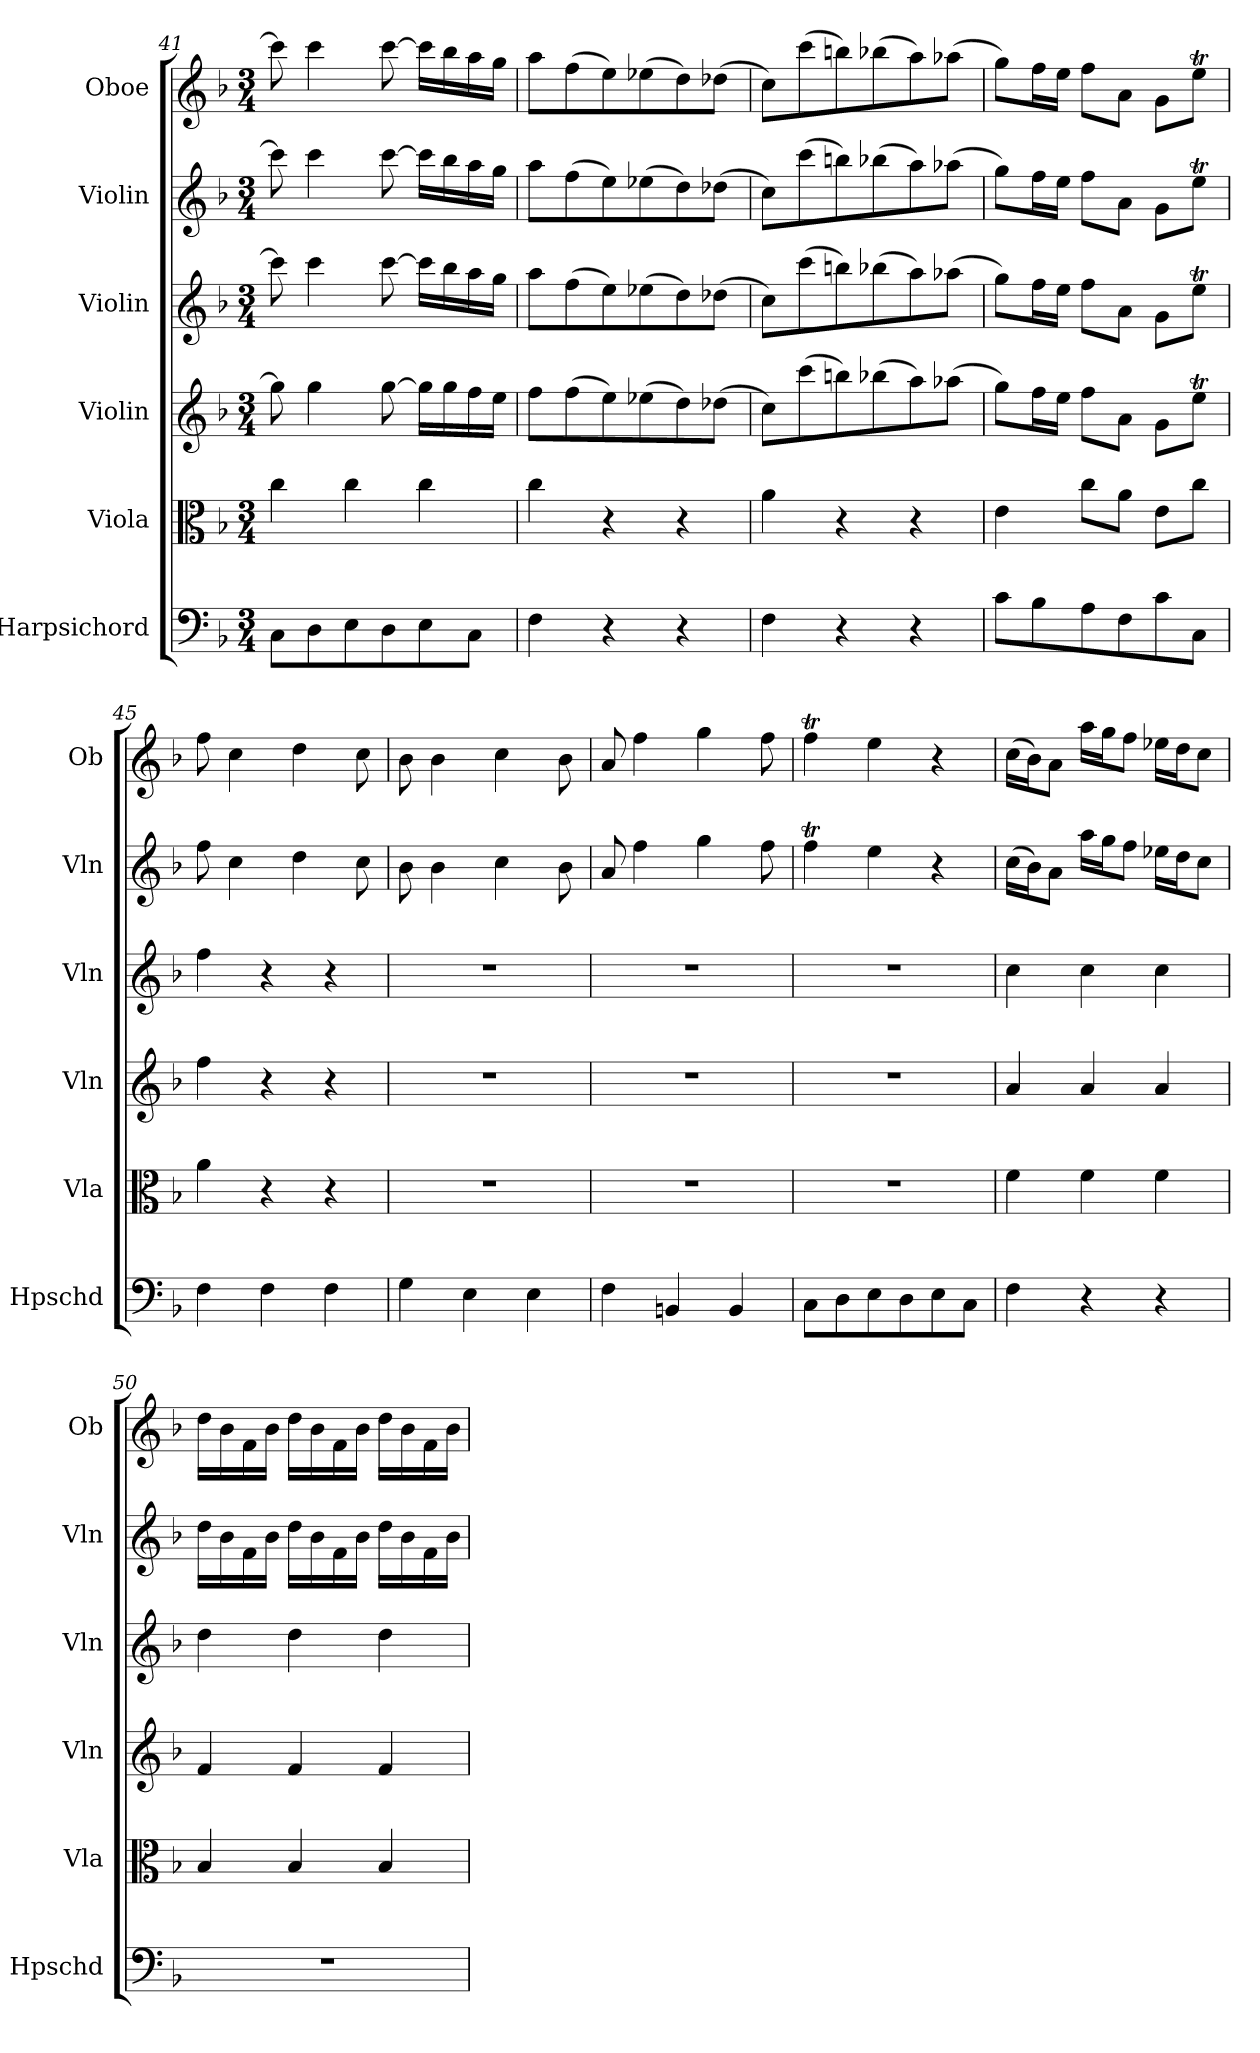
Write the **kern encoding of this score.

**kern	**kern	**kern	**kern	**kern	**kern
*part6	*part5	*part4	*part3	*part2	*part1
*staff6	*staff5	*staff4	*staff3	*staff2	*staff1
*I"Harpsichord	*I"Viola	*I"Violin	*I"Violin	*I"Violin	*I"Oboe
*I'Hpschd	*I'Vla	*I'Vln	*I'Vln	*I'Vln	*I'Ob
*clefF4	*clefC3	*clefG2	*clefG2	*clefG2	*clefG2
*k[b-]	*k[b-]	*k[b-]	*k[b-]	*k[b-]	*k[b-]
*d:	*d:	*d:	*d:	*d:	*d:
*M3/4	*M3/4	*M3/4	*M3/4	*M3/4	*M3/4
=41	=41	=41	=41	=41	=41
8C\L	4cc\	8gg\]	8ccc\]	8ccc\]	8ccc\]
8D\	.	4gg\	4ccc\	4ccc\	4ccc\
8E\	4cc\	.	.	.	.
8D\	.	[8gg\	[8ccc\	[8ccc\	[8ccc\
8E\	4cc\	16gg\LL]	16ccc\LL]	16ccc\LL]	16ccc\LL]
.	.	16gg\	16bb-\	16bb-\	16bb-\
8C\J	.	16ff\	16aa\	16aa\	16aa\
.	.	16ee\JJ	16gg\JJ	16gg\JJ	16gg\JJ
=42	=42	=42	=42	=42	=42
4F\	4cc\	8ff\L	8aa\L	8aa\L	8aa\L
.	.	(8ff\	(8ff\	(8ff\	(8ff\
4r	4r	8ee\)	8ee\)	8ee\)	8ee\)
.	.	(8ee-X\	(8ee-X\	(8ee-X\	(8ee-X\
4r	4r	8dd\)	8dd\)	8dd\)	8dd\)
.	.	(8dd-X\J	(8dd-X\J	(8dd-X\J	(8dd-X\J
=43	=43	=43	=43	=43	=43
4F\	4a\	8cc\L)	8cc\L)	8cc\L)	8cc\L)
.	.	(8ccc\	(8ccc\	(8ccc\	(8ccc\
4r	4r	8bbn\)	8bbn\)	8bbn\)	8bbn\)
.	.	(8bb-X\	(8bb-X\	(8bb-X\	(8bb-X\
4r	4r	8aa\)	8aa\)	8aa\)	8aa\)
.	.	(8aa-X\J	(8aa-X\J	(8aa-X\J	(8aa-X\J
=44	=44	=44	=44	=44	=44
8c\L	4e\	8gg\L)	8gg\L)	8gg\L)	8gg\L)
8B-\	.	16ff\L	16ff\L	16ff\L	16ff\L
.	.	16ee\JJ	16ee\JJ	16ee\JJ	16ee\JJ
8A\	8cc\L	8ff\L	8ff\L	8ff\L	8ff\L
8F\	8a\J	8a\J	8a\J	8a\J	8a\J
8c\	8e\L	8g\L	8g\L	8g\L	8g\L
8C\J	8cc\J	8eet\J	8eet\J	8eet\J	8eet\J
=45	=45	=45	=45	=45	=45
4F\	4a\	4ff\	4ff\	8ff\	8ff\
.	.	.	.	4cc\	4cc\
4F\	4r	4r	4r	.	.
.	.	.	.	4dd\	4dd\
4F\	4r	4r	4r	.	.
.	.	.	.	8cc\	8cc\
=46	=46	=46	=46	=46	=46
4G\	2.r	2.r	2.r	8b-\	8b-\
.	.	.	.	4b-\	4b-\
4E\	.	.	.	.	.
.	.	.	.	4cc\	4cc\
4E\	.	.	.	.	.
.	.	.	.	8b-\	8b-\
=47	=47	=47	=47	=47	=47
4F\	2.r	2.r	2.r	8a/	8a/
.	.	.	.	4ff\	4ff\
4BBn/	.	.	.	.	.
.	.	.	.	4gg\	4gg\
4BB/	.	.	.	.	.
.	.	.	.	8ff\	8ff\
=48	=48	=48	=48	=48	=48
8C\L	2.r	2.r	2.r	4ffT\	4ffT\
8D\	.	.	.	.	.
8E\	.	.	.	4ee\	4ee\
8D\	.	.	.	.	.
8E\	.	.	.	4r	4r
8C\J	.	.	.	.	.
=49	=49	=49	=49	=49	=49
4F\	4f\	4a/	4cc\	(16cc\LL	(16cc\LL
.	.	.	.	16b-\J)	16b-\J)
.	.	.	.	8a\J	8a\J
4r	4f\	4a/	4cc\	16aa\LL	16aa\LL
.	.	.	.	16gg\J	16gg\J
.	.	.	.	8ff\J	8ff\J
4r	4f\	4a/	4cc\	16ee-X\LL	16ee-X\LL
.	.	.	.	16dd\J	16dd\J
.	.	.	.	8cc\J	8cc\J
=50	=50	=50	=50	=50	=50
2.r	4B-/	4f/	4dd\	16dd\LL	16dd\LL
.	.	.	.	16b-\	16b-\
.	.	.	.	16f\	16f\
.	.	.	.	16b-\JJ	16b-\JJ
.	4B-/	4f/	4dd\	16dd\LL	16dd\LL
.	.	.	.	16b-\	16b-\
.	.	.	.	16f\	16f\
.	.	.	.	16b-\JJ	16b-\JJ
.	4B-/	4f/	4dd\	16dd\LL	16dd\LL
.	.	.	.	16b-\	16b-\
.	.	.	.	16f\	16f\
.	.	.	.	16b-\JJ	16b-\JJ
=	=	=	=	=	=
*-	*-	*-	*-	*-	*-
